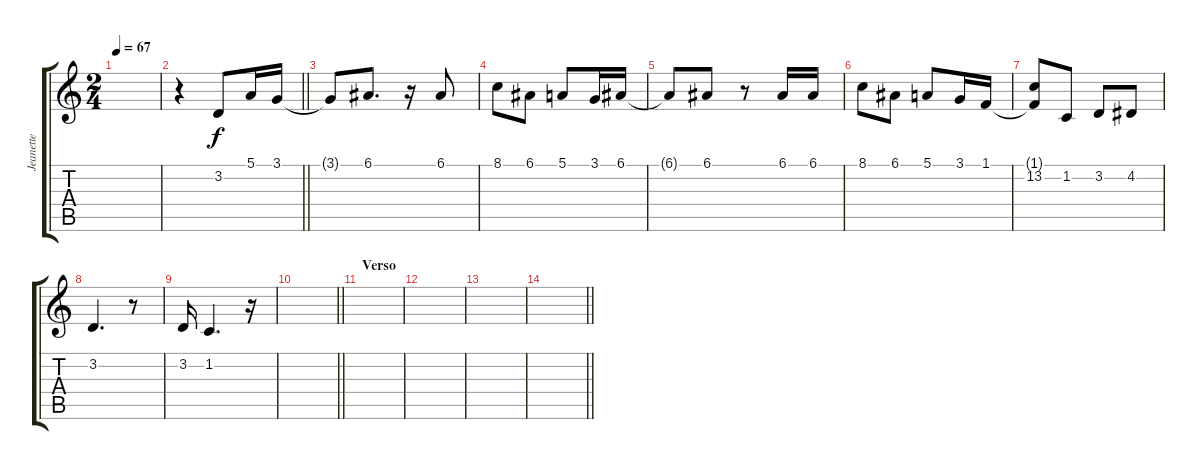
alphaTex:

\track ("Jeanette" "Jeanette") {instrument violin}
\staff {score tabs}
\tuning (E4 B3 G3 D3 A2 E2) {hide}
\ts (2 4)
\tempo 67
\clef g2
\ks c
|
\barLineRight lightlight
r.4 3.2.8 5.1.16 3.1.16 |
3.1{t}.8 6.1.8{d} r.16 6.1.8 |
8.1.8 6.1.8 5.1.8 3.1.16 6.1.16 |
6.1{t}.8 6.1.8 r.8 6.1.16 6.1.16 |
8.1.8 6.1.8 5.1.8 3.1.16 1.1.16 |
(1.1{t} 13.2).8 1.2.8 3.2.8 4.2.8 |
3.2.4{d} r.8 |
3.2.16 1.2.4{d} r.16 |
\barLineRight lightlight
|
\section ("" "Verso")
|
|
|
\barLineRight lightlight
